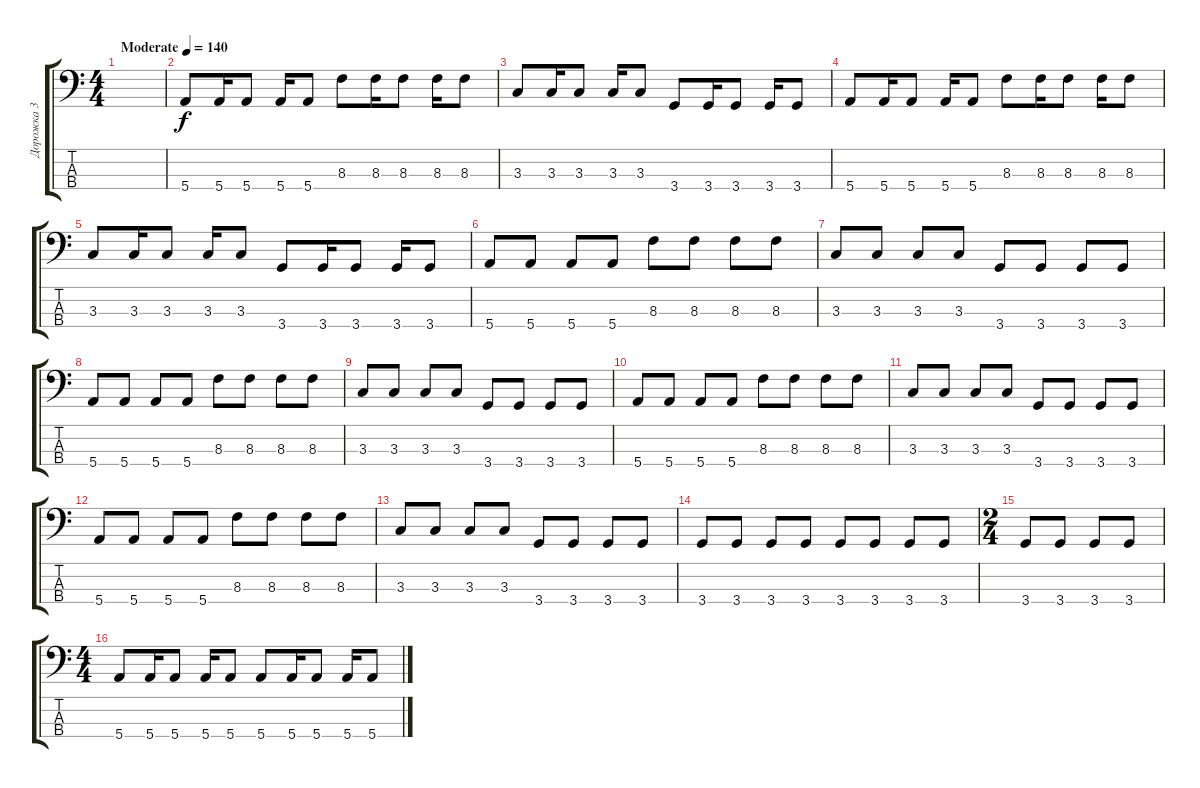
\track ("Дорожка 3" "Дорожка 3") {instrument electricbassfinger}
\staff {score tabs}
\tuning (G2 D2 A1 E1) {hide}
\ts (4 4)
\tempo (140 "Moderate")
\clef f4
\ks c
|
5.4.8 5.4.16 5.4.8 5.4.16 5.4.8 8.3.8 8.3.16 8.3.8 8.3.16 8.3.8 |
3.3.8 3.3.16 3.3.8 3.3.16 3.3.8 3.4.8 3.4.16 3.4.8 3.4.16 3.4.8 |
5.4.8 5.4.16 5.4.8 5.4.16 5.4.8 8.3.8 8.3.16 8.3.8 8.3.16 8.3.8 |
3.3.8 3.3.16 3.3.8 3.3.16 3.3.8 3.4.8 3.4.16 3.4.8 3.4.16 3.4.8 |
5.4.8 5.4.8 5.4.8 5.4.8 8.3.8 8.3.8 8.3.8 8.3.8 |
3.3.8 3.3.8 3.3.8 3.3.8 3.4.8 3.4.8 3.4.8 3.4.8 |
5.4.8 5.4.8 5.4.8 5.4.8 8.3.8 8.3.8 8.3.8 8.3.8 |
3.3.8 3.3.8 3.3.8 3.3.8 3.4.8 3.4.8 3.4.8 3.4.8 |
5.4.8 5.4.8 5.4.8 5.4.8 8.3.8 8.3.8 8.3.8 8.3.8 |
3.3.8 3.3.8 3.3.8 3.3.8 3.4.8 3.4.8 3.4.8 3.4.8 |
5.4.8 5.4.8 5.4.8 5.4.8 8.3.8 8.3.8 8.3.8 8.3.8 |
3.3.8 3.3.8 3.3.8 3.3.8 3.4.8 3.4.8 3.4.8 3.4.8 |
3.4.8 3.4.8 3.4.8 3.4.8 3.4.8 3.4.8 3.4.8 3.4.8 |
\ts (2 4)
3.4.8 3.4.8 3.4.8 3.4.8 |
\ts (4 4)
5.4.8 5.4.16 5.4.8 5.4.16 5.4.8 5.4.8 5.4.16 5.4.8 5.4.16 5.4.8
